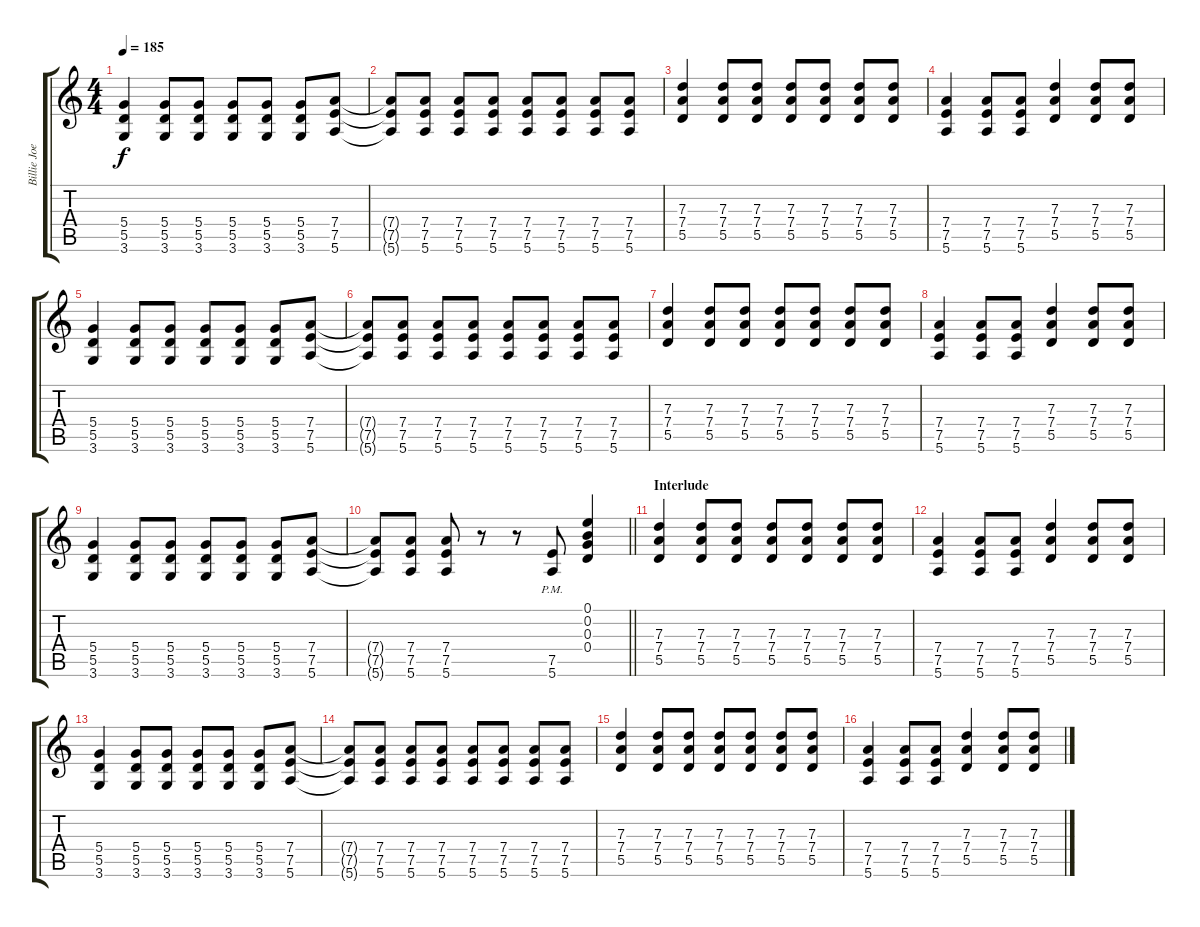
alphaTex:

\track ("Billie Joe Armstrong - Guitar" "Billie Joe") {instrument distortionguitar}
\staff {score tabs}
\tuning (E4 B3 G3 D3 A2 E2) {hide}
\ts (4 4)
\tempo 185
\clef g2
\ks c
(5.4 5.5 3.6).4{dy f} (5.4 5.5 3.6).8 (5.4 5.5 3.6).8 (5.4 5.5 3.6).8 (5.4 5.5 3.6).8 (5.4 5.5 3.6).8 (7.4 7.5 5.6).8 |
(7.4{t} 7.5{t} 5.6{t}).8 (7.4 7.5 5.6).8 (7.4 7.5 5.6).8 (7.4 7.5 5.6).8 (7.4 7.5 5.6).8 (7.4 7.5 5.6).8 (7.4 7.5 5.6).8 (7.4 7.5 5.6).8 |
(7.3 7.4 5.5).4 (7.3 7.4 5.5).8 (7.3 7.4 5.5).8 (7.3 7.4 5.5).8 (7.3 7.4 5.5).8 (7.3 7.4 5.5).8 (7.3 7.4 5.5).8 |
(7.4 7.5 5.6).4 (7.4 7.5 5.6).8 (7.4 7.5 5.6).8 (7.3 7.4 5.5).4 (7.3 7.4 5.5).8 (7.3 7.4 5.5).8 |
(5.4 5.5 3.6).4 (5.4 5.5 3.6).8 (5.4 5.5 3.6).8 (5.4 5.5 3.6).8 (5.4 5.5 3.6).8 (5.4 5.5 3.6).8 (7.4 7.5 5.6).8 |
(7.4{t} 7.5{t} 5.6{t}).8 (7.4 7.5 5.6).8 (7.4 7.5 5.6).8 (7.4 7.5 5.6).8 (7.4 7.5 5.6).8 (7.4 7.5 5.6).8 (7.4 7.5 5.6).8 (7.4 7.5 5.6).8 |
(7.3 7.4 5.5).4 (7.3 7.4 5.5).8 (7.3 7.4 5.5).8 (7.3 7.4 5.5).8 (7.3 7.4 5.5).8 (7.3 7.4 5.5).8 (7.3 7.4 5.5).8 |
(7.4 7.5 5.6).4 (7.4 7.5 5.6).8 (7.4 7.5 5.6).8 (7.3 7.4 5.5).4 (7.3 7.4 5.5).8 (7.3 7.4 5.5).8 |
(5.4 5.5 3.6).4 (5.4 5.5 3.6).8 (5.4 5.5 3.6).8 (5.4 5.5 3.6).8 (5.4 5.5 3.6).8 (5.4 5.5 3.6).8 (7.4 7.5 5.6).8 |
\barLineRight lightlight
(7.4{t} 7.5{t} 5.6{t}).8 (7.4 7.5 5.6).8 (7.4 7.5 5.6).8 r.8 r.8 (7.5{pm} 5.6{pm}).8 (0.1 0.2 0.3 0.4).4 |
\section ("" "Interlude")
(7.3 7.4 5.5).4 (7.3 7.4 5.5).8 (7.3 7.4 5.5).8 (7.3 7.4 5.5).8 (7.3 7.4 5.5).8 (7.3 7.4 5.5).8 (7.3 7.4 5.5).8 |
(7.4 7.5 5.6).4 (7.4 7.5 5.6).8 (7.4 7.5 5.6).8 (7.3 7.4 5.5).4 (7.3 7.4 5.5).8 (7.3 7.4 5.5).8 |
(5.4 5.5 3.6).4 (5.4 5.5 3.6).8 (5.4 5.5 3.6).8 (5.4 5.5 3.6).8 (5.4 5.5 3.6).8 (5.4 5.5 3.6).8 (7.4 7.5 5.6).8 |
(7.4{t} 7.5{t} 5.6{t}).8 (7.4 7.5 5.6).8 (7.4 7.5 5.6).8 (7.4 7.5 5.6).8 (7.4 7.5 5.6).8 (7.4 7.5 5.6).8 (7.4 7.5 5.6).8 (7.4 7.5 5.6).8 |
(7.3 7.4 5.5).4 (7.3 7.4 5.5).8 (7.3 7.4 5.5).8 (7.3 7.4 5.5).8 (7.3 7.4 5.5).8 (7.3 7.4 5.5).8 (7.3 7.4 5.5).8 |
(7.4 7.5 5.6).4 (7.4 7.5 5.6).8 (7.4 7.5 5.6).8 (7.3 7.4 5.5).4 (7.3 7.4 5.5).8 (7.3 7.4 5.5).8
